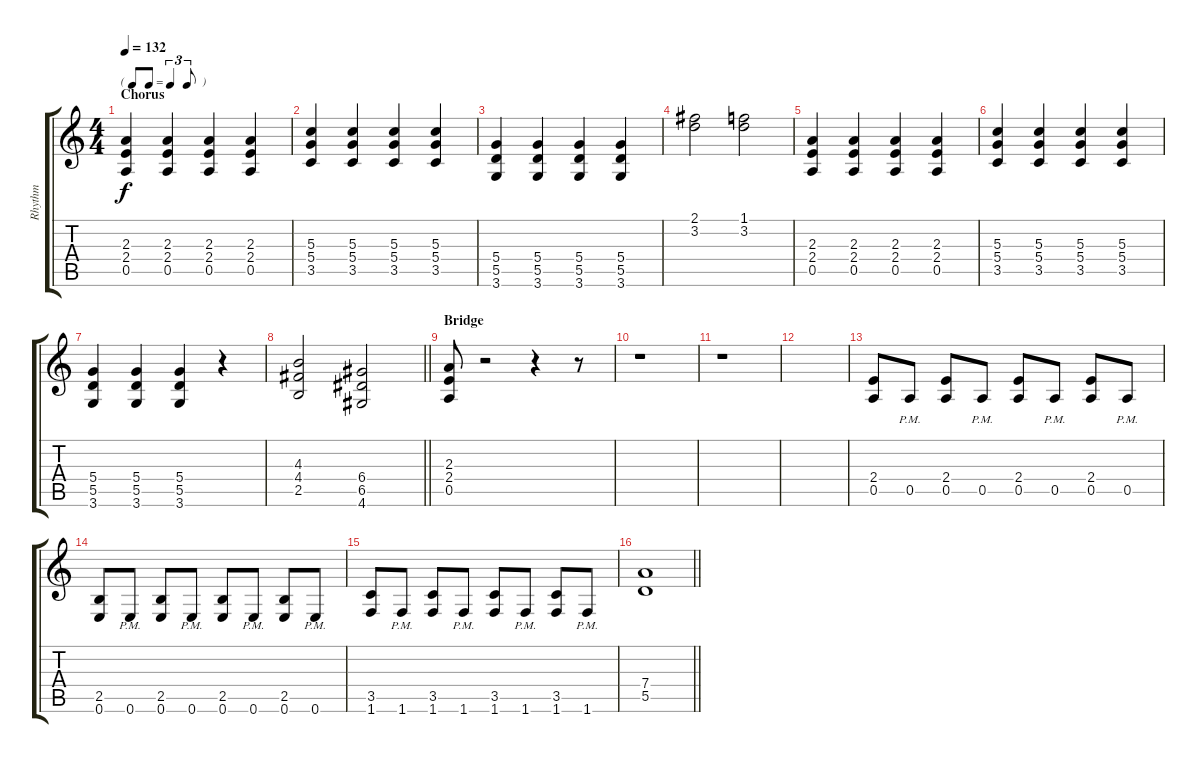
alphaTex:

\track ("Rhythm" "Rhythm") {instrument overdrivenguitar}
\staff {score tabs}
\tuning (E4 B3 G3 D3 A2 E2) {hide}
\ts (4 4)
\tf triplet8th
\section ("" "Chorus")
\tempo 132
\clef g2
\ks c
(2.3 2.4 0.5).4{dy f} (2.3 2.4 0.5).4 (2.3 2.4 0.5).4 (2.3 2.4 0.5).4 |
(5.3 5.4 3.5).4 (5.3 5.4 3.5).4 (5.3 5.4 3.5).4 (5.3 5.4 3.5).4 |
(5.4 5.5 3.6).4 (5.4 5.5 3.6).4 (5.4 5.5 3.6).4 (5.4 5.5 3.6).4 |
(2.1 3.2).2 (1.1 3.2).2 |
(2.3 2.4 0.5).4 (2.3 2.4 0.5).4 (2.3 2.4 0.5).4 (2.3 2.4 0.5).4 |
(5.3 5.4 3.5).4 (5.3 5.4 3.5).4 (5.3 5.4 3.5).4 (5.3 5.4 3.5).4 |
(5.4 5.5 3.6).4 (5.4 5.5 3.6).4 (5.4 5.5 3.6).4 r.4 |
\barLineRight lightlight
(4.3 4.4 2.5).2 (6.4 6.5 4.6).2 |
\section ("" "Bridge")
(2.3 2.4 0.5).8 r.2 r.4 r.8 |
r.1 |
r.1 |
|
(2.4 0.5).8 0.5{pm}.8 (2.4 0.5).8 0.5{pm}.8 (2.4 0.5).8 0.5{pm}.8 (2.4 0.5).8 0.5{pm}.8 |
(2.5 0.6).8 0.6{pm}.8 (2.5 0.6).8 0.6{pm}.8 (2.5 0.6).8 0.6{pm}.8 (2.5 0.6).8 0.6{pm}.8 |
(3.5 1.6).8 1.6{pm}.8 (3.5 1.6).8 1.6{pm}.8 (3.5 1.6).8 1.6{pm}.8 (3.5 1.6).8 1.6{pm}.8 |
\barLineRight lightlight
(7.4 5.5).1
